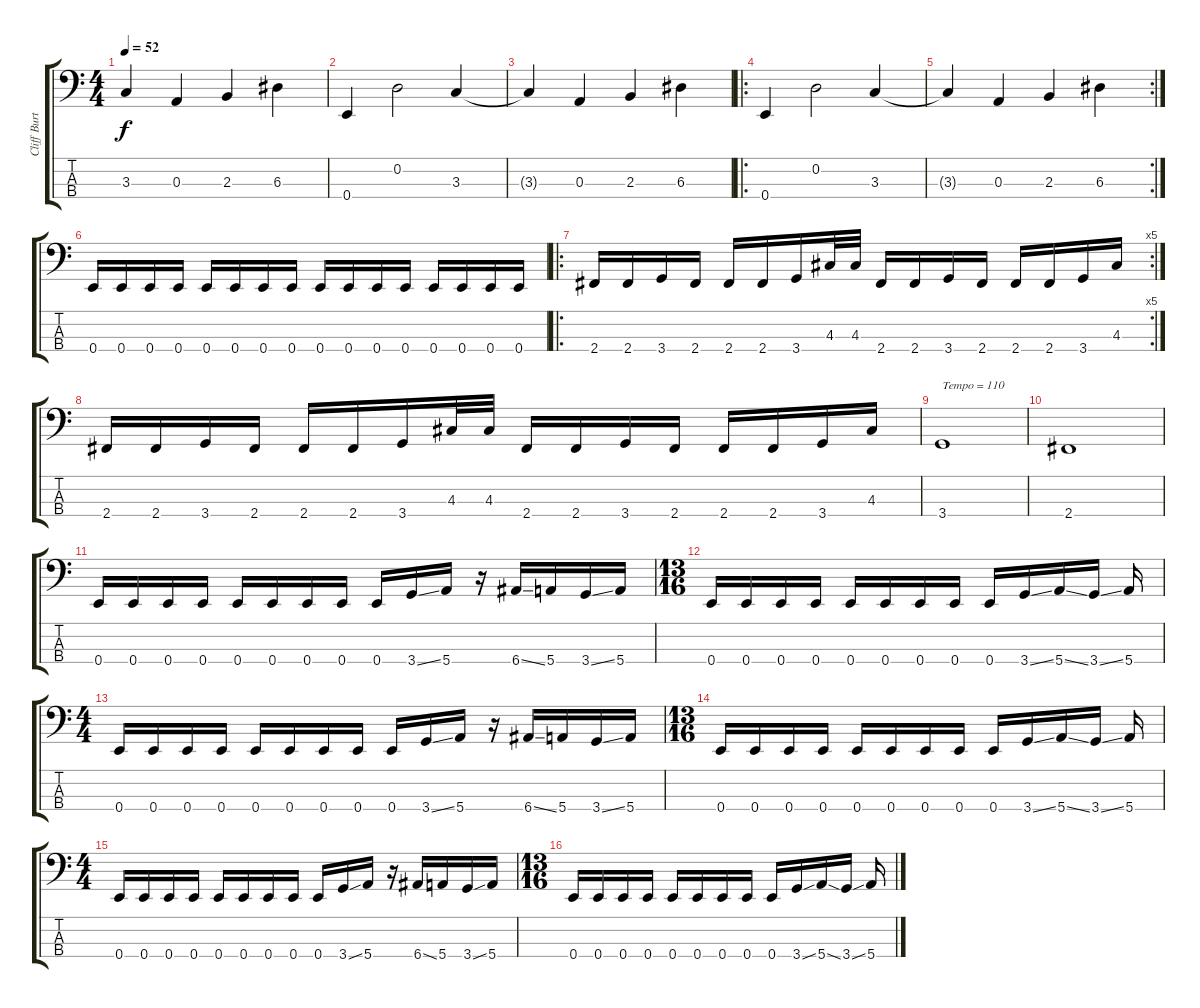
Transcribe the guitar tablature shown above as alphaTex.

\track ("Cliff Burton" "Cliff Burt") {instrument slapbass1}
\staff {score tabs}
\tuning (G2 D2 A1 E1) {hide}
\ts (4 4)
\tempo 52
\clef f4
\ks c
3.3{t}.4{dy f} 0.3.4 2.3.4 6.3.4 |
0.4.4 0.2.2 3.3.4 |
3.3{t}.4 0.3.4 2.3.4 6.3.4 |
\ro
0.4.4 0.2.2 3.3.4 |
\rc 2
3.3{t}.4 0.3.4 2.3.4 6.3.4 |
0.4.16 0.4.16 0.4.16 0.4.16 0.4.16 0.4.16 0.4.16 0.4.16 0.4.16 0.4.16 0.4.16 0.4.16 0.4.16 0.4.16 0.4.16 0.4.16 |
\ro
\rc 5
2.4.16 2.4.16 3.4.16 2.4.16 2.4.16 2.4.16 3.4.16 4.3.32 4.3.32 2.4.16 2.4.16 3.4.16 2.4.16 2.4.16 2.4.16 3.4.16 4.3.16 |
2.4.16 2.4.16 3.4.16 2.4.16 2.4.16 2.4.16 3.4.16 4.3.32 4.3.32 2.4.16 2.4.16 3.4.16 2.4.16 2.4.16 2.4.16 3.4.16 4.3.16 |
3.4.1{txt "Tempo = 110"} |
2.4.1 |
0.4.16 0.4.16 0.4.16 0.4.16 0.4.16 0.4.16 0.4.16 0.4.16 0.4.16 3.4{ss}.16 5.4.16 r.16 6.4{ss}.16 5.4.16 3.4{ss}.16 5.4.16 |
\ts (13 16)
0.4.16 0.4.16 0.4.16 0.4.16 0.4.16 0.4.16 0.4.16 0.4.16 0.4.16 3.4{ss}.16 5.4{ss}.16 3.4{ss}.16 5.4.16 |
\ts (4 4)
0.4.16 0.4.16 0.4.16 0.4.16 0.4.16 0.4.16 0.4.16 0.4.16 0.4.16 3.4{ss}.16 5.4.16 r.16 6.4{ss}.16 5.4.16 3.4{ss}.16 5.4.16 |
\ts (13 16)
0.4.16 0.4.16 0.4.16 0.4.16 0.4.16 0.4.16 0.4.16 0.4.16 0.4.16 3.4{ss}.16 5.4{ss}.16 3.4{ss}.16 5.4.16 |
\ts (4 4)
0.4.16 0.4.16 0.4.16 0.4.16 0.4.16 0.4.16 0.4.16 0.4.16 0.4.16 3.4{ss}.16 5.4.16 r.16 6.4{ss}.16 5.4.16 3.4{ss}.16 5.4.16 |
\ts (13 16)
0.4.16 0.4.16 0.4.16 0.4.16 0.4.16 0.4.16 0.4.16 0.4.16 0.4.16 3.4{ss}.16 5.4{ss}.16 3.4{ss}.16 5.4.16
